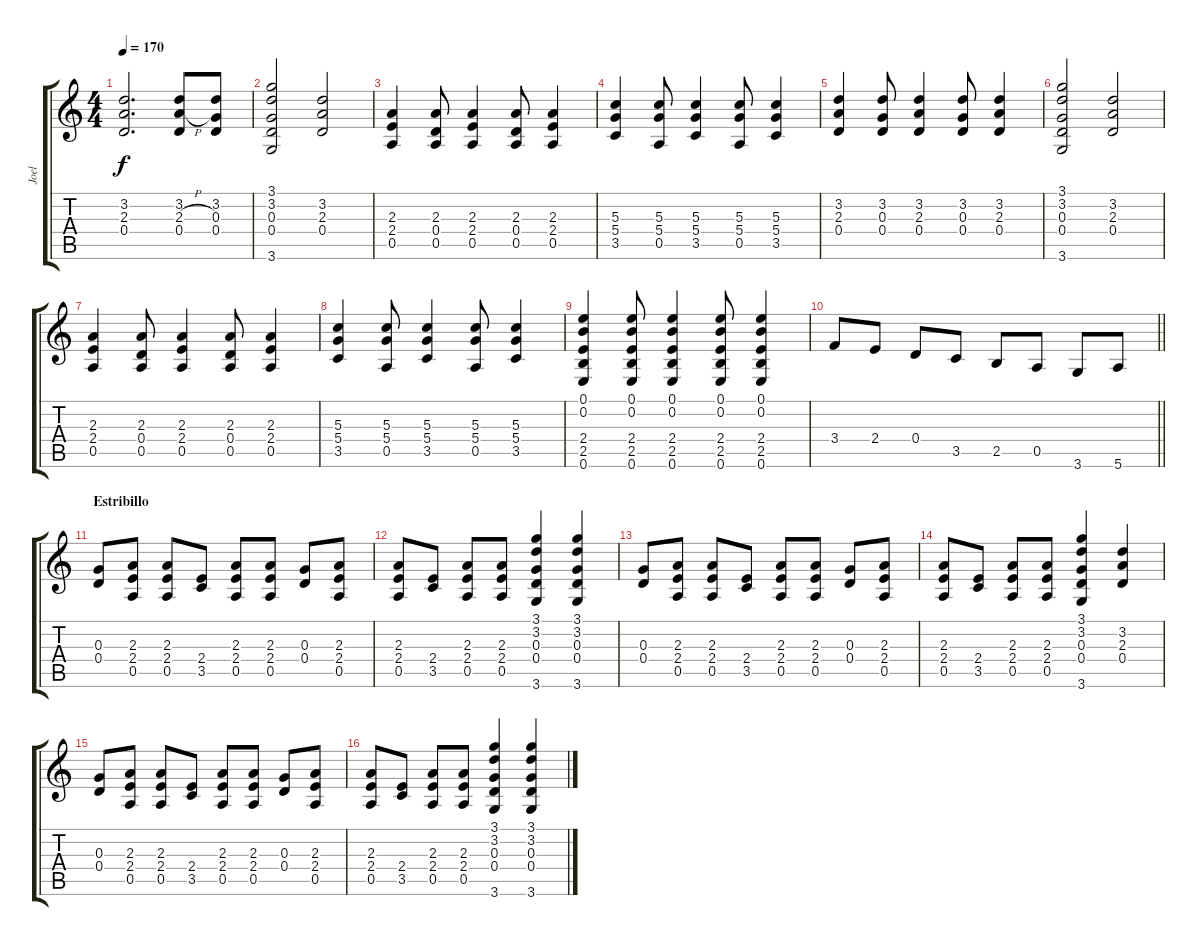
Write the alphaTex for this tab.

\track ("Joel" "Joel") {instrument overdrivenguitar}
\staff {score tabs}
\tuning (E4 B3 G3 D3 A2 E2) {hide}
\ts (4 4)
\tempo 170
\clef g2
\ks c
(3.2 2.3 0.4).2{d dy f} (3.2 2.3{h} 0.4).8 (3.2 0.3 0.4).8 |
(3.1 3.2 0.3 0.4 3.6).2 (3.2 2.3 0.4).2 |
(2.3 2.4 0.5).4 (2.3 0.4 0.5).8 (2.3 2.4 0.5).4 (2.3 0.4 0.5).8 (2.3 2.4 0.5).4 |
(5.3 5.4 3.5).4 (5.3 5.4 0.5).8 (5.3 5.4 3.5).4 (5.3 5.4 0.5).8 (5.3 5.4 3.5).4 |
(3.2 2.3 0.4).4 (3.2 0.3 0.4).8 (3.2 2.3 0.4).4 (3.2 0.3 0.4).8 (3.2 2.3 0.4).4 |
(3.1 3.2 0.3 0.4 3.6).2 (3.2 2.3 0.4).2 |
(2.3 2.4 0.5).4 (2.3 0.4 0.5).8 (2.3 2.4 0.5).4 (2.3 0.4 0.5).8 (2.3 2.4 0.5).4 |
(5.3 5.4 3.5).4 (5.3 5.4 0.5).8 (5.3 5.4 3.5).4 (5.3 5.4 0.5).8 (5.3 5.4 3.5).4 |
(0.1 0.2 2.4 2.5 0.6).4 (0.1 0.2 2.4 2.5 0.6).8 (0.1 0.2 2.4 2.5 0.6).4 (0.1 0.2 2.4 2.5 0.6).8 (0.1 0.2 2.4 2.5 0.6).4 |
\barLineRight lightlight
3.4.8 2.4.8 0.4.8 3.5.8 2.5.8 0.5.8 3.6.8 5.6.8 |
\section ("" "Estribillo")
(0.3 0.4).8 (2.3 2.4 0.5).8 (2.3 2.4 0.5).8 (2.4 3.5).8 (2.3 2.4 0.5).8 (2.3 2.4 0.5).8 (0.3 0.4).8 (2.3 2.4 0.5).8 |
(2.3 2.4 0.5).8 (2.4 3.5).8 (2.3 2.4 0.5).8 (2.3 2.4 0.5).8 (3.1 3.2 0.3 0.4 3.6).4 (3.1 3.2 0.3 0.4 3.6).4 |
(0.3 0.4).8 (2.3 2.4 0.5).8 (2.3 2.4 0.5).8 (2.4 3.5).8 (2.3 2.4 0.5).8 (2.3 2.4 0.5).8 (0.3 0.4).8 (2.3 2.4 0.5).8 |
(2.3 2.4 0.5).8 (2.4 3.5).8 (2.3 2.4 0.5).8 (2.3 2.4 0.5).8 (3.1 3.2 0.3 0.4 3.6).4 (3.2 2.3 0.4).4 |
(0.3 0.4).8 (2.3 2.4 0.5).8 (2.3 2.4 0.5).8 (2.4 3.5).8 (2.3 2.4 0.5).8 (2.3 2.4 0.5).8 (0.3 0.4).8 (2.3 2.4 0.5).8 |
(2.3 2.4 0.5).8 (2.4 3.5).8 (2.3 2.4 0.5).8 (2.3 2.4 0.5).8 (3.1 3.2 0.3 0.4 3.6).4 (3.1 3.2 0.3 0.4 3.6).4
